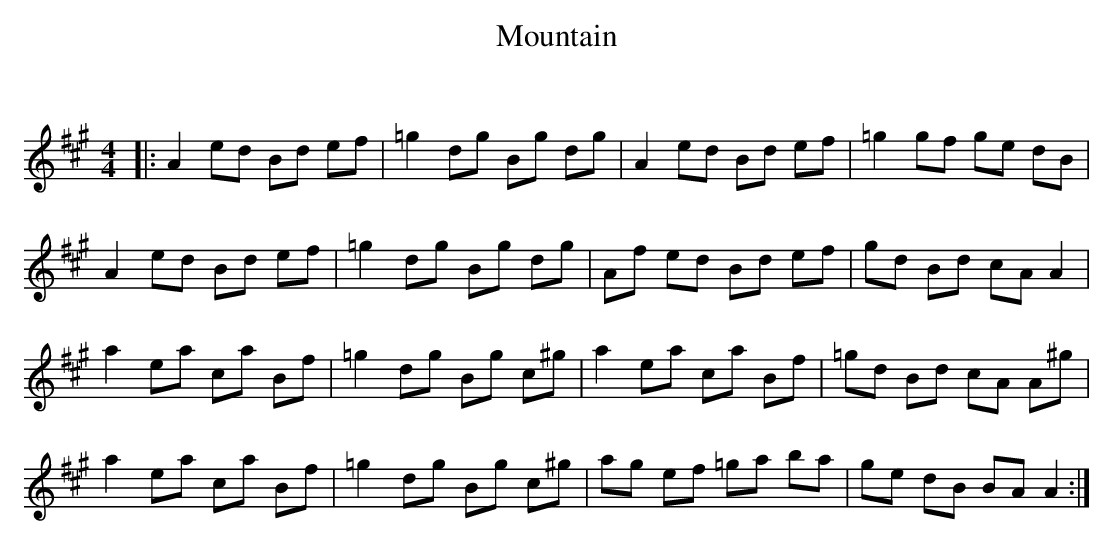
X:1
T: Mountain
C:
Q: 232
K:A
M:4/4
L:1/8
|:A2 ed Bd ef|=g2 dg Bg dg|A2 ed Bd ef|=g2 gf ge dB|
A2 ed Bd ef|=g2 dg Bg dg|Af ed Bd ef|gd Bd cA A2|
a2 ea ca Bf|=g2 dg Bg c^g|a2 ea ca Bf|=gd Bd cA A^g|
a2 ea ca Bf|=g2 dg Bg c^g|ag ef =ga ba|ge dB BA A2:|
